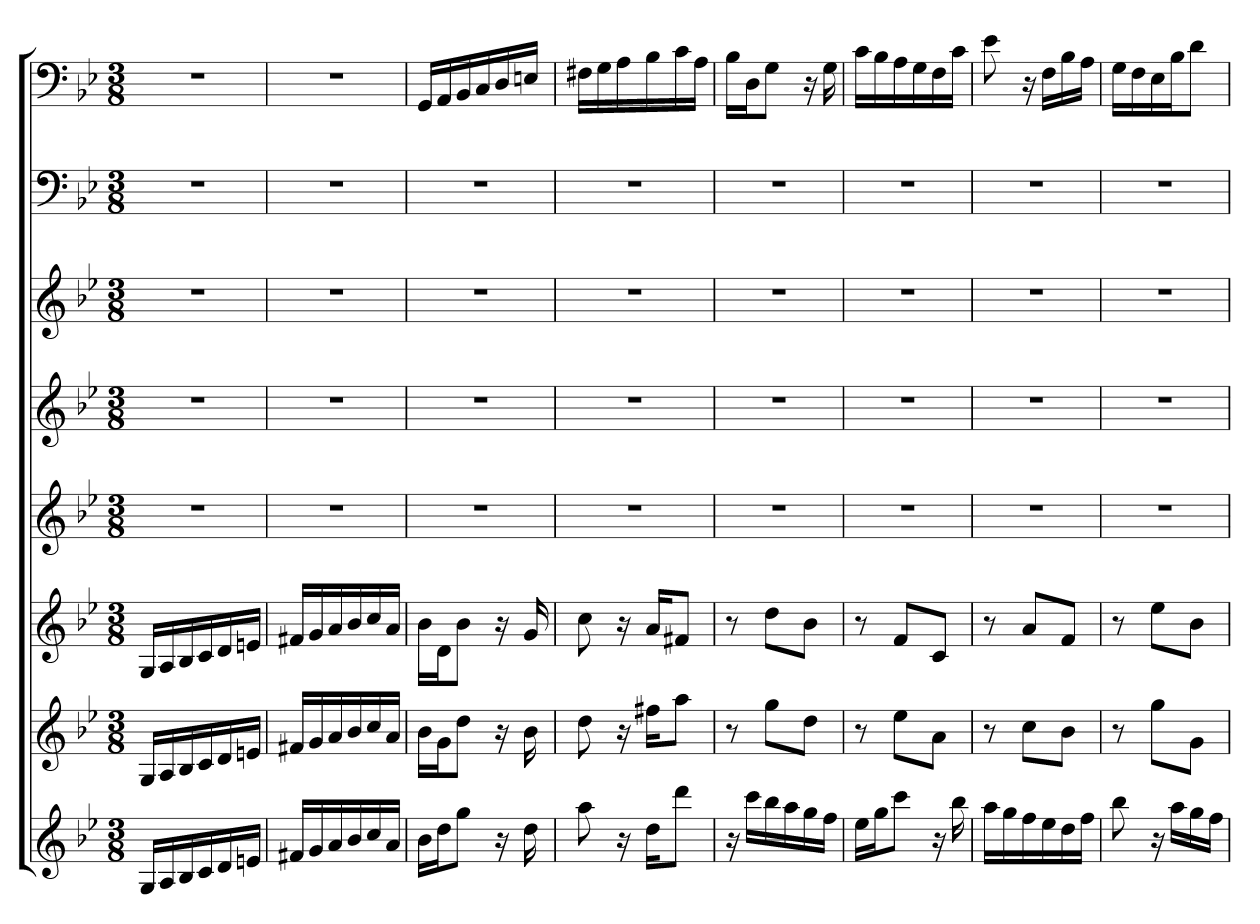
**kern	**kern	**kern	**kern	**kern	**kern	**kern	**kern
*part8	*part7	*part6	*part5	*part4	*part3	*part2	*part1
*staff8	*staff7	*staff6	*staff5	*staff4	*staff3	*staff2	*staff1
*clefG2	*clefG2	*clefG2	*clefG2	*clefG2	*clefG2	*clefF4	*clefF4
*k[b-e-]	*k[b-e-]	*k[b-e-]	*k[b-e-]	*k[b-e-]	*k[b-e-]	*k[b-e-]	*k[b-e-]
*g:	*g:	*g:	*g:	*g:	*g:	*g:	*g:
*M3/8	*M3/8	*M3/8	*M3/8	*M3/8	*M3/8	*M3/8	*M3/8
=1	=1	=1	=1	=1	=1	=1	=1
16G/LL	16G/LL	16G/LL	4.r	4.r	4.r	4.r	4.r
16A/	16A/	16A/	.	.	.	.	.
16B-/	16B-/	16B-/	.	.	.	.	.
16c/	16c/	16c/	.	.	.	.	.
16d/	16d/	16d/	.	.	.	.	.
16en/JJ	16en/JJ	16en/JJ	.	.	.	.	.
=2	=2	=2	=2	=2	=2	=2	=2
16f#X/LL	16f#X/LL	16f#X/LL	4.r	4.r	4.r	4.r	4.r
16g/	16g/	16g/	.	.	.	.	.
16a/	16a/	16a/	.	.	.	.	.
16b-/	16b-/	16b-/	.	.	.	.	.
16cc/	16cc/	16cc/	.	.	.	.	.
16a/JJ	16a/JJ	16a/JJ	.	.	.	.	.
=3	=3	=3	=3	=3	=3	=3	=3
16b-\LL	16b-\LL	16b-\LL	4.r	4.r	4.r	4.r	16GG/LL
16dd\J	16g\J	16d\J	.	.	.	.	16AA/
8gg\J	8dd\J	8b-\J	.	.	.	.	16BB-/
.	.	.	.	.	.	.	16C/
16r	16r	16r	.	.	.	.	16D/
16dd	16b-	16g	.	.	.	.	16En/JJ
=4	=4	=4	=4	=4	=4	=4	=4
8aa	8dd	8cc	4.r	4.r	4.r	4.r	16F#X\LL
.	.	.	.	.	.	.	16G\
16r	16r	16r	.	.	.	.	16A\
16dd\KL	16ff#X\KL	16a/KL	.	.	.	.	16B-\
8ddd\J	8aa\J	8f#X/J	.	.	.	.	16c\
.	.	.	.	.	.	.	16A\JJ
=5	=5	=5	=5	=5	=5	=5	=5
16r	8r	8r	4.r	4.r	4.r	4.r	16B-\LL
16ccc\LL	.	.	.	.	.	.	16D\J
16bb-\	8gg\L	8dd\L	.	.	.	.	8G\J
16aa\	.	.	.	.	.	.	.
16gg\	8dd\J	8b-\J	.	.	.	.	16r
16ff\JJ	.	.	.	.	.	.	16G
=6	=6	=6	=6	=6	=6	=6	=6
16ee-\LL	8r	8r	4.r	4.r	4.r	4.r	16c\LL
16gg\J	.	.	.	.	.	.	16B-\
8ccc\J	8ee-\L	8f/L	.	.	.	.	16A\
.	.	.	.	.	.	.	16G\
16r	8a\J	8c/J	.	.	.	.	16F\
16bb-	.	.	.	.	.	.	16c\JJ
=7	=7	=7	=7	=7	=7	=7	=7
16aa\LL	8r	8r	4.r	4.r	4.r	4.r	8e-
16gg\	.	.	.	.	.	.	.
16ff\	8cc\L	8a/L	.	.	.	.	16r
16ee-\	.	.	.	.	.	.	16F\LL
16dd\	8b-\J	8f/J	.	.	.	.	16B-\
16ff\JJ	.	.	.	.	.	.	16A\JJ
=8	=8	=8	=8	=8	=8	=8	=8
8bb-	8r	8r	4.r	4.r	4.r	4.r	16G\LL
.	.	.	.	.	.	.	16F\
16r	8gg\L	8ee-\L	.	.	.	.	16E-\
16aa\LL	.	.	.	.	.	.	16B-\J
16gg\	8g\J	8b-\J	.	.	.	.	8d\J
16ff\JJ	.	.	.	.	.	.	.
=	=	=	=	=	=	=	=
*-	*-	*-	*-	*-	*-	*-	*-
